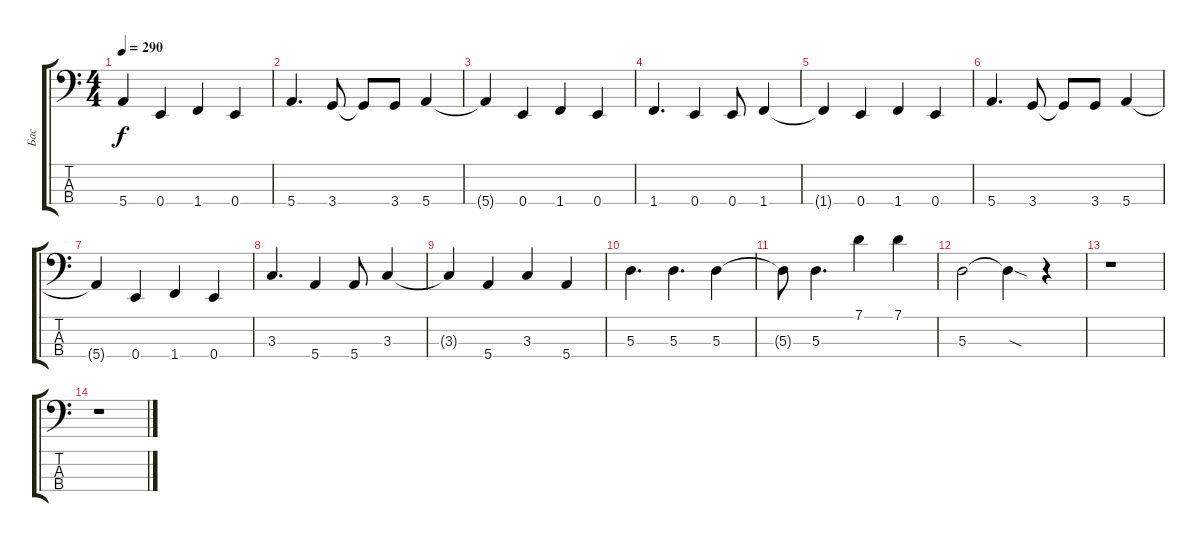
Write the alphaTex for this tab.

\track ("Бас" "Бас") {instrument electricbassfinger}
\staff {score tabs}
\tuning (G2 D2 A1 E1) {hide}
\ts (4 4)
\tempo 290
\clef f4
\ks c
5.4{t}.4{dy f} 0.4.4 1.4.4 0.4.4 |
5.4.4{d} 3.4.8 3.4{t}.8 3.4.8 5.4.4 |
5.4{t}.4 0.4.4 1.4.4 0.4.4 |
1.4.4{d} 0.4.4 0.4.8 1.4.4 |
1.4{t}.4 0.4.4 1.4.4 0.4.4 |
5.4.4{d} 3.4.8 3.4{t}.8 3.4.8 5.4.4 |
5.4{t}.4 0.4.4 1.4.4 0.4.4 |
3.3.4{d} 5.4.4 5.4.8 3.3.4 |
3.3{t}.4 5.4.4 3.3.4 5.4.4 |
5.3.4{d} 5.3.4{d} 5.3.4 |
5.3{t}.8 5.3.4{d} 7.1.4 7.1.4 |
5.3.2 5.3{sod t}.4 r.4 |
r.1 |
r.1
